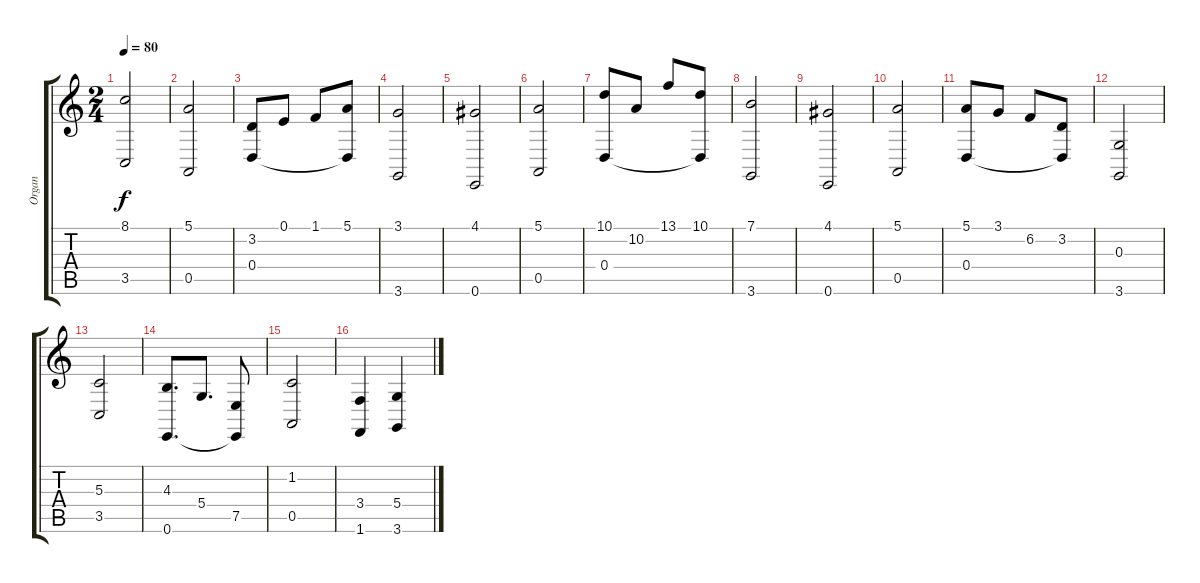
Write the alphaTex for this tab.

\track ("Organ" "Organ") {instrument stringensemble1}
\staff {score tabs}
\tuning (E4 B3 G3 D3 A2 E2) {hide}
\ts (2 4)
\tempo 80
\clef g2
\ks aminor
(8.1 3.5).2{dy f} |
(5.1 0.5).2 |
(3.2 0.4).8 0.1.8 1.1.8 (5.1 0.4{t}).8 |
(3.1 3.6).2 |
(4.1 0.6).2 |
(5.1 0.5).2 |
(10.1 0.4).8 10.2.8 13.1.8 (10.1 0.4{t}).8 |
(7.1 3.6).2 |
(4.1 0.6).2 |
(5.1 0.5).2 |
(5.1 0.4).8 3.1.8 6.2.8 (3.2 0.4{t}).8 |
(0.3 3.6).2 |
(5.3 3.5).2{volume 9 instrument stringensemble1} |
(4.3 0.6).8{d} 5.4.8{d} (7.5 0.6{t}).8 |
(1.2 0.5).2 |
(3.4 1.6).4 (5.4 3.6).4
